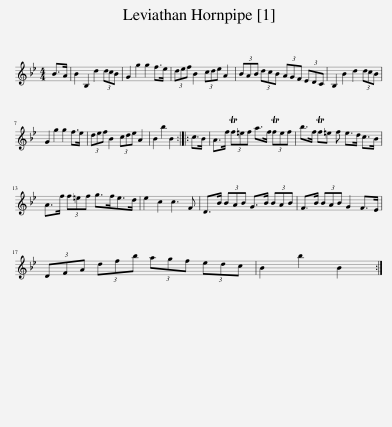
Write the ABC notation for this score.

X:1
L:1/8
M:4/4
I:linebreak $
K:Bb
V:1 treble
V:1
 B>A | B2 B,2 d2 (3dcB | G2 g2 g2 f>e | (3def B2 (3cde A2 | (3BAB (3dcB (3AGF (3EDC | %5
 B,2 B2 d2 (3dcB |$ G2 g2 g2 f>e | (3def B2 (3cde A2 | B2 b2 B2 :: c>B | %10
 A>f (3Tf=ef a>f (3Tfef | b>f Tf=e f e>d c>B |$ A>f (3f=ef g>fe>d | e2 c2 c3 F | D>B (3BAB G>B (3BAB | %15
 F>B (3BAB G2 F>E |$ (3DFA (3dfb (3agf (3edc | B2 b2 B2 :| %18
